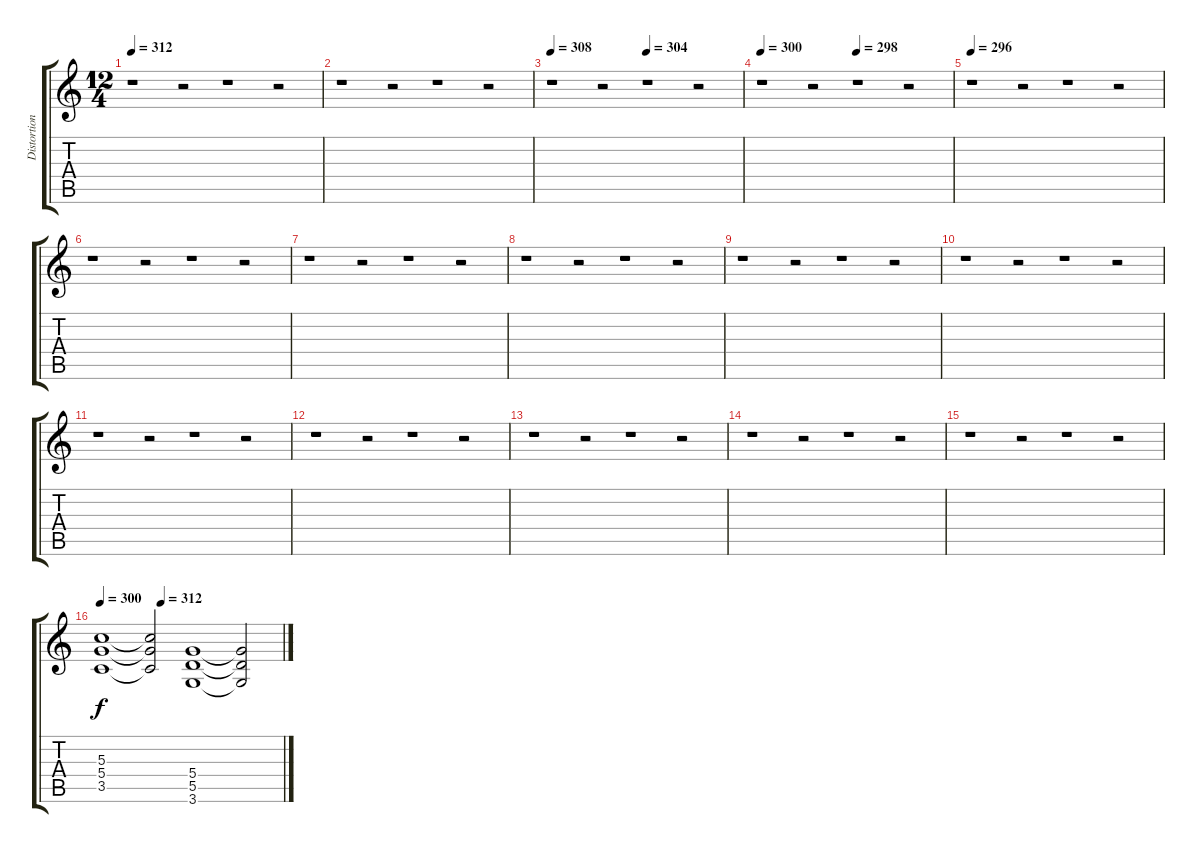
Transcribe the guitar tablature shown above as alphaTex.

\track ("Distortion" "Distortion") {instrument distortionguitar}
\staff {score tabs}
\tuning (E4 B3 G3 D3 A2 E2) {hide}
\ts (12 4)
\tempo 312
\clef g2
\ks c
r.1{dy f} r.2 r.1 r.2 |
r.1 r.2 r.1 r.2 |
\tempo 308
\tempo (304 0.5)
r.1 r.2 r.1 r.2 |
\tempo 300
\tempo (298 0.5)
r.1 r.2 r.1 r.2 |
\tempo 296
r.1 r.2 r.1 r.2 |
r.1 r.2 r.1 r.2 |
r.1 r.2 r.1 r.2 |
r.1 r.2 r.1 r.2 |
r.1 r.2 r.1 r.2 |
r.1 r.2 r.1 r.2 |
r.1 r.2 r.1 r.2 |
r.1 r.2 r.1 r.2 |
r.1 r.2 r.1 r.2 |
r.1 r.2 r.1 r.2 |
r.1 r.2 r.1 r.2 |
\tempo 300
\tempo (312 0.3333333333333333)
(5.3 5.4 3.5).1 (5.3{t} 5.4{t} 3.5{t}).2 (5.4 5.5 3.6).1 (5.4{t} 5.5{t} 3.6{t}).2
